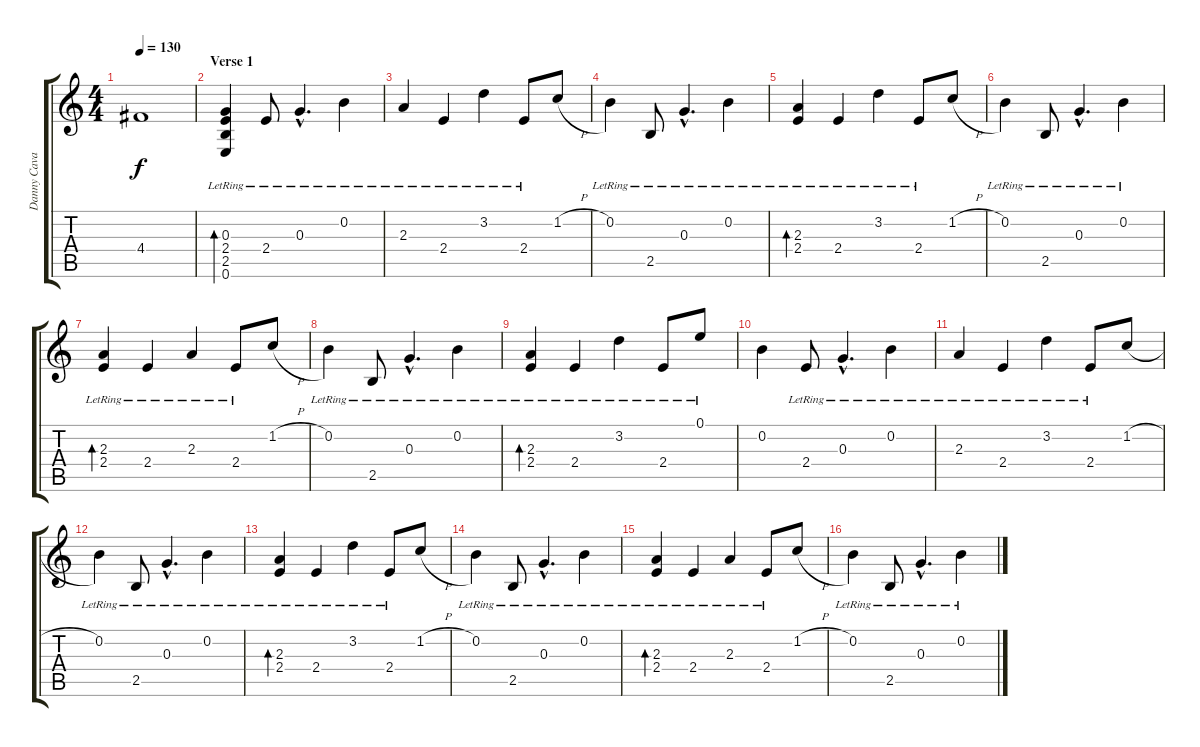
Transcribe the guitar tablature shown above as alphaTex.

\track ("Danny Cavanagh (Acoustic Guitar 1)" "Danny Cava") {instrument acousticguitarsteel}
\staff {score tabs}
\tuning (E4 B3 G3 D3 A2 E2) {hide}
\ts (4 4)
\tempo 130
\clef g2
\ks c
4.4.1{dy f} |
\section ("" "Verse 1")
(0.3{lr} 2.4{lr} 2.5{lr} 0.6{lr}).4{bd 30 volume 14} 2.4{lr}.8 0.3{hac lr}.4{d} 0.2{lr}.4 |
2.3{lr}.4 2.4{lr}.4 3.2{lr}.4 2.4{lr}.8 1.2{h}.8 |
0.2{lr}.4 2.5{lr}.8 0.3{hac lr}.4{d} 0.2{lr}.4 |
(2.3{lr} 2.4).4{bd 240} 2.4{lr}.4 3.2{lr}.4 2.4{lr}.8 1.2{h}.8 |
0.2{lr}.4 2.5{lr}.8 0.3{hac lr}.4{d} 0.2{lr}.4 |
(2.3{lr} 2.4).4{bd 240} 2.4{lr}.4 2.3{lr}.4 2.4{lr}.8 1.2{h}.8 |
0.2{lr}.4 2.5{lr}.8 0.3{hac lr}.4{d} 0.2{lr}.4 |
(2.3{lr} 2.4{lr}).4{bd 240} 2.4{lr}.4 3.2{lr}.4 2.4{lr}.8 0.1{lr}.8 |
0.2.4{volume 14} 2.4{lr}.8 0.3{hac lr}.4{d} 0.2{lr}.4 |
2.3{lr}.4 2.4{lr}.4 3.2{lr}.4 2.4{lr}.8 1.2{h}.8 |
0.2{lr}.4 2.5{lr}.8 0.3{hac lr}.4{d} 0.2{lr}.4 |
(2.3{lr} 2.4).4{bd 240} 2.4{lr}.4 3.2{lr}.4 2.4{lr}.8 1.2{h}.8 |
0.2{lr}.4 2.5{lr}.8 0.3{hac lr}.4{d} 0.2{lr}.4 |
(2.3{lr} 2.4).4{bd 240} 2.4{lr}.4 2.3{lr}.4 2.4{lr}.8 1.2{h}.8 |
0.2{lr}.4 2.5{lr}.8 0.3{hac lr}.4{d} 0.2{lr}.4
